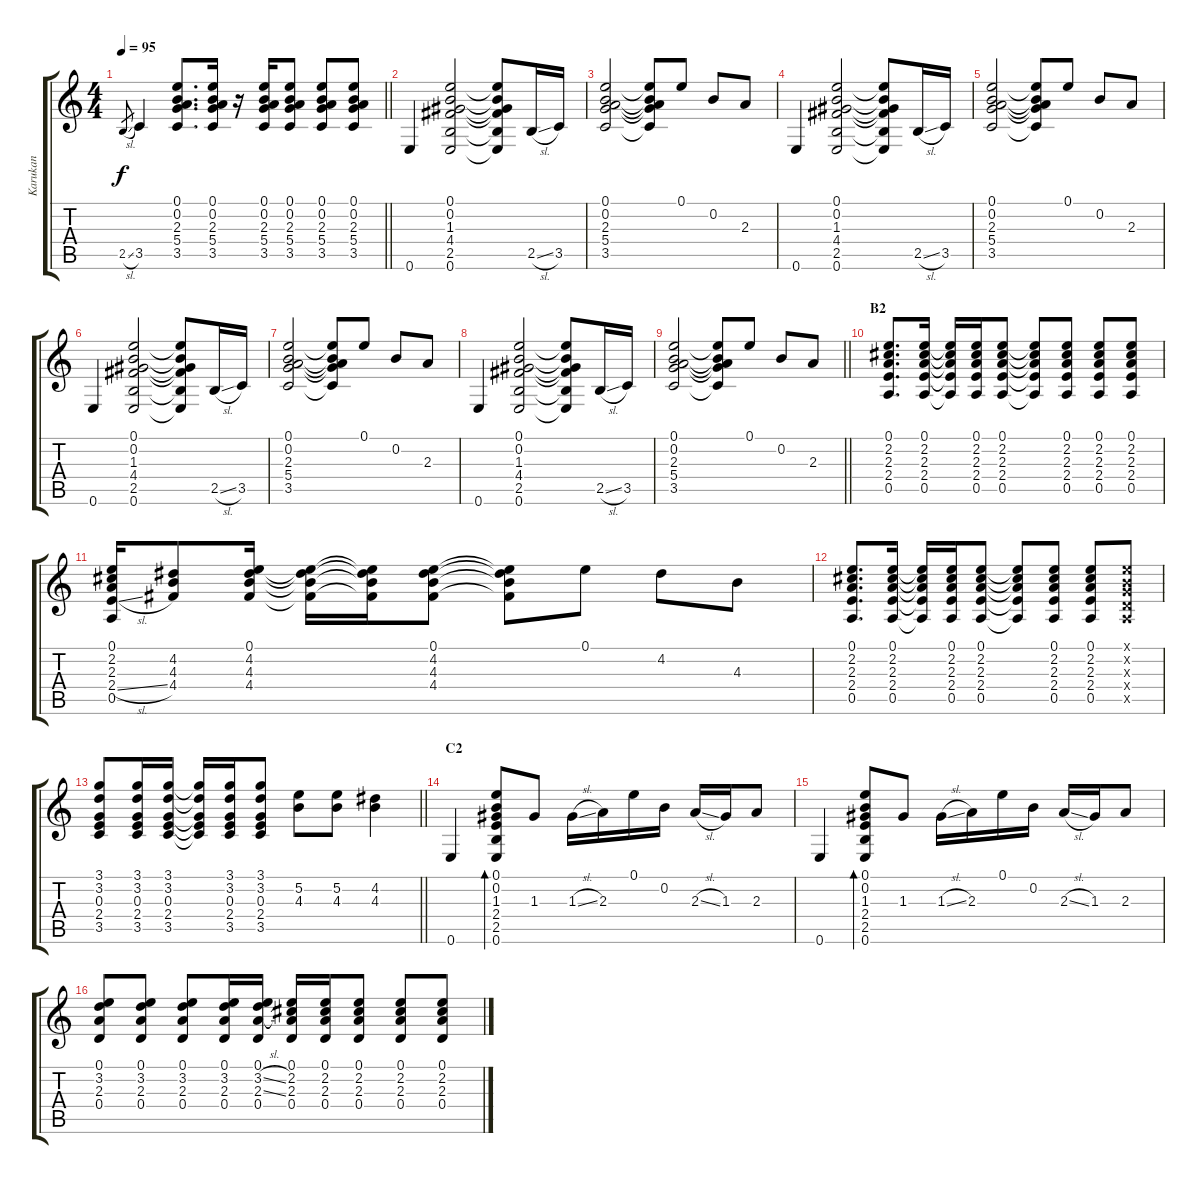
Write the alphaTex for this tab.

\track ("Karukan" "Karukan") {instrument electricguitarclean}
\staff {score tabs}
\tuning (E4 B3 G3 D3 A2 E2) {hide}
\ts (4 4)
\tempo 95
\clef g2
\barLineRight lightlight
\ks c
2.5{sl}.8{gr dy f} 3.5.4 (0.1 0.2 2.3 5.4 3.5).8{d} (0.1 0.2 2.3 5.4 3.5).16 r.16 (0.1 0.2 2.3 5.4 3.5).16 (0.1 0.2 2.3 5.4 3.5).8 (0.1 0.2 2.3 5.4 3.5).8 (0.1 0.2 2.3 5.4 3.5).8 |
0.6.4 (0.1 0.2 1.3 4.4 2.5 0.6).2 (0.1{t} 0.2{t} 1.3{t} 4.4{t} 2.5{t} 0.6{t}).8 2.5{sl}.16 3.5.16 |
(0.1 0.2 2.3 5.4 3.5).2 (0.1{t} 0.2{t} 2.3{t} 5.4{t} 3.5{t}).8 0.1.8 0.2.8 2.3.8 |
0.6.4 (0.1 0.2 1.3 4.4 2.5 0.6).2 (0.1{t} 0.2{t} 1.3{t} 4.4{t} 2.5{t} 0.6{t}).8 2.5{sl}.16 3.5.16 |
(0.1 0.2 2.3 5.4 3.5).2 (0.1{t} 0.2{t} 2.3{t} 5.4{t} 3.5{t}).8 0.1.8 0.2.8 2.3.8 |
0.6.4 (0.1 0.2 1.3 4.4 2.5 0.6).2 (0.1{t} 0.2{t} 1.3{t} 4.4{t} 2.5{t} 0.6{t}).8 2.5{sl}.16 3.5.16 |
(0.1 0.2 2.3 5.4 3.5).2 (0.1{t} 0.2{t} 2.3{t} 5.4{t} 3.5{t}).8 0.1.8 0.2.8 2.3.8 |
0.6.4 (0.1 0.2 1.3 4.4 2.5 0.6).2 (0.1{t} 0.2{t} 1.3{t} 4.4{t} 2.5{t} 0.6{t}).8 2.5{sl}.16 3.5.16 |
\barLineRight lightlight
(0.1 0.2 2.3 5.4 3.5).2 (0.1{t} 0.2{t} 2.3{t} 5.4{t} 3.5{t}).8 0.1.8 0.2.8 2.3.8 |
\section ("" "B2")
(0.1 2.2 2.3 2.4 0.5).8{d} (0.1 2.2 2.3 2.4 0.5).16 (0.1{t} 2.2{t} 2.3{t} 2.4{t} 0.5{t}).16 (0.1 2.2 2.3 2.4 0.5).16 (0.1 2.2 2.3 2.4 0.5).8 (0.1{t} 2.2{t} 2.3{t} 2.4{t} 0.5{t}).8 (0.1 2.2 2.3 2.4 0.5).8 (0.1 2.2 2.3 2.4 0.5).8 (0.1 2.2 2.3 2.4 0.5).8 |
(0.1 2.2 2.3 2.4{sl} 0.5).16 (4.2 4.3 4.4).8 (0.1 4.2 4.3 4.4).16 (0.1{t} 4.2{t} 4.3{t} 4.4{t}).16 (0.1{t} 4.2{t} 4.3{t} 4.4{t}).16 (0.1 4.2 4.3 4.4).8 (0.1{t} 4.2{t} 4.3{t} 4.4{t}).8 0.1.8 4.2.8 4.3.8 |
(0.1 2.2 2.3 2.4 0.5).8{d} (0.1 2.2 2.3 2.4 0.5).16 (0.1{t} 2.2{t} 2.3{t} 2.4{t} 0.5{t}).16 (0.1 2.2 2.3 2.4 0.5).16 (0.1 2.2 2.3 2.4 0.5).8 (0.1{t} 2.2{t} 2.3{t} 2.4{t} 0.5{t}).8 (0.1 2.2 2.3 2.4 0.5).8 (0.1 2.2 2.3 2.4 0.5).8 (0.1{x} 0.2{x} 0.3{x} 0.4{x} 0.5{x}).8 |
\barLineRight lightlight
(3.1 3.2 0.3 2.4 3.5).8 (3.1 3.2 0.3 2.4 3.5).16 (3.1 3.2 0.3 2.4 3.5).16 (3.1{t} 3.2{t} 0.3{t} 2.4{t} 3.5{t}).16 (3.1 3.2 0.3 2.4 3.5).16 (3.1 3.2 0.3 2.4 3.5).8 (5.2 4.3).8 (5.2 4.3).8 (4.2 4.3).4 |
\section ("" "C2")
0.6.4 (0.1 0.2 1.3 2.4 2.5 0.6).8{bd 240} 1.3.8 1.3{sl}.16 2.3.16 0.1.16 0.2.16 2.3{sl}.16 1.3.16 2.3.8 |
0.6.4 (0.1 0.2 1.3 2.4 2.5 0.6).8{bd 240} 1.3.8 1.3{sl}.16 2.3.16 0.1.16 0.2.16 2.3{sl}.16 1.3.16 2.3.8 |
(0.1 3.2 2.3 0.4).8 (0.1 3.2 2.3 0.4).8 (0.1 3.2 2.3 0.4).8 (0.1 3.2 2.3 0.4).16 (0.1 3.2{sl} 2.3{sl} 0.4).16 (0.1 2.2 2.3 0.4).16 (0.1 2.2 2.3 0.4).16 (0.1 2.2 2.3 0.4).8 (0.1 2.2 2.3 0.4).8 (0.1 2.2 2.3 0.4).8
